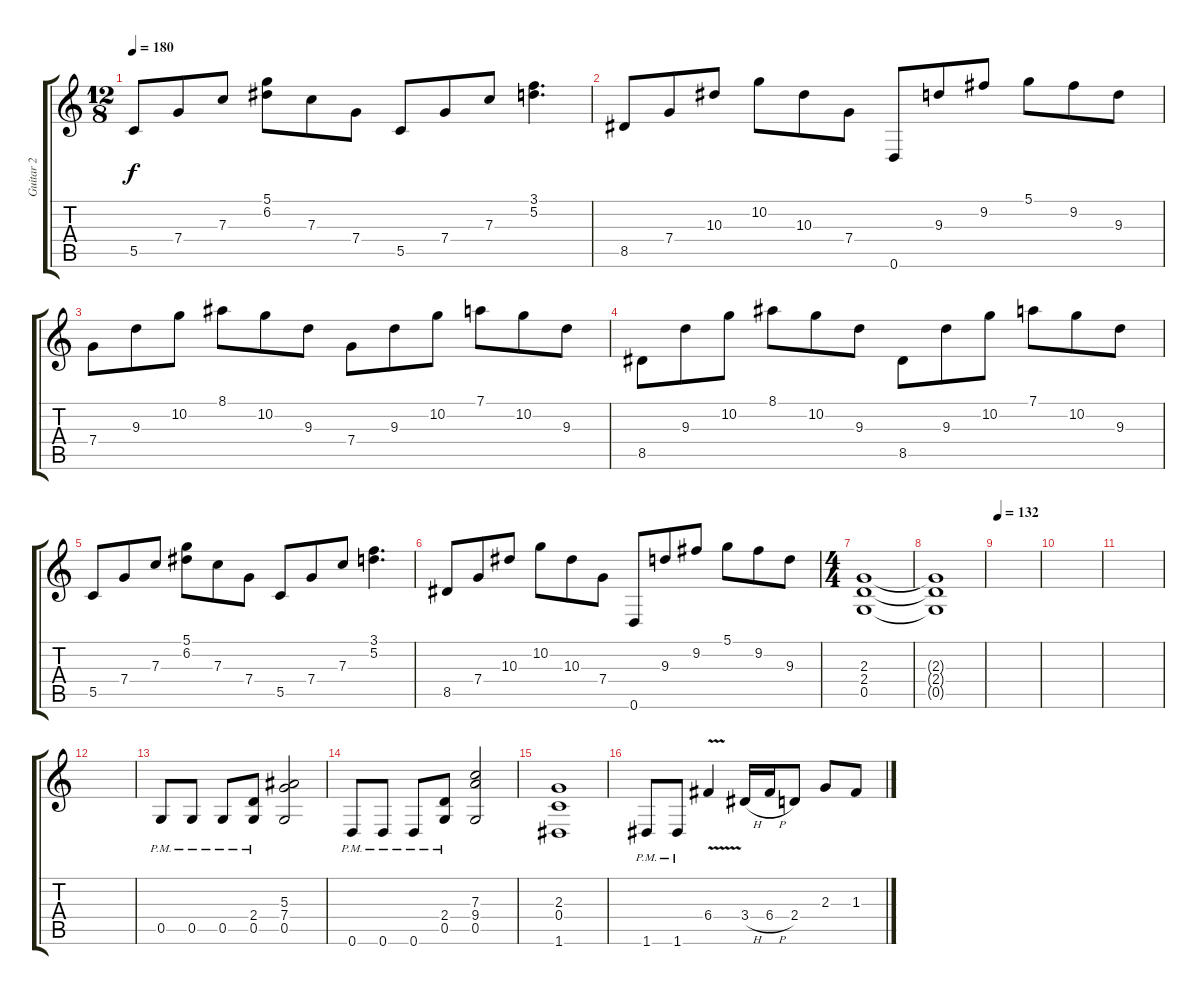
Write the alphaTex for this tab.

\track ("Guitar 2" "Guitar 2") {instrument distortionguitar}
\staff {score tabs}
\tuning (D4 A3 F3 C3 G2 D2) {hide}
\ts (12 8)
\tempo 180
\clef g2
\ks c
5.5.8{dy f} 7.4.8 7.3.8 (5.1 6.2).8 7.3.8 7.4.8 5.5.8 7.4.8 7.3.8 (3.1 5.2).4{d} |
8.5.8 7.4.8 10.3.8 10.2.8 10.3.8 7.4.8 0.6.8 9.3.8 9.2.8 5.1.8 9.2.8 9.3.8 |
7.4.8{instrument distortionguitar} 9.3.8 10.2.8 8.1.8 10.2.8 9.3.8 7.4.8 9.3.8 10.2.8 7.1.8 10.2.8 9.3.8 |
8.5.8 9.3.8 10.2.8 8.1.8 10.2.8 9.3.8 8.5.8 9.3.8 10.2.8 7.1.8 10.2.8 9.3.8 |
5.5.8 7.4.8 7.3.8 (5.1 6.2).8 7.3.8 7.4.8 5.5.8 7.4.8 7.3.8 (3.1 5.2).4{d} |
8.5.8 7.4.8 10.3.8 10.2.8 10.3.8 7.4.8 0.6.8 9.3.8 9.2.8 5.1.8 9.2.8 9.3.8 |
\ts (4 4)
(2.3 2.4 0.5).1 |
(2.3{t} 2.4{t} 0.5{t}).1 |
\tempo 132
|
|
|
|
0.5{pm}.8 0.5{pm}.8 0.5{pm}.8 (2.4{pm} 0.5{pm}).8 (5.3 7.4 0.5).2 |
0.6{pm}.8 0.6{pm}.8 0.6{pm}.8 (2.4{pm} 0.5{pm}).8 (7.3 9.4 0.5).2 |
(2.3 0.4 1.6).1 |
1.6{pm}.8 1.6{pm}.8 6.4{v}.4 3.4{h}.16 6.4{h}.16 2.4.8 2.3.8 1.3.8
